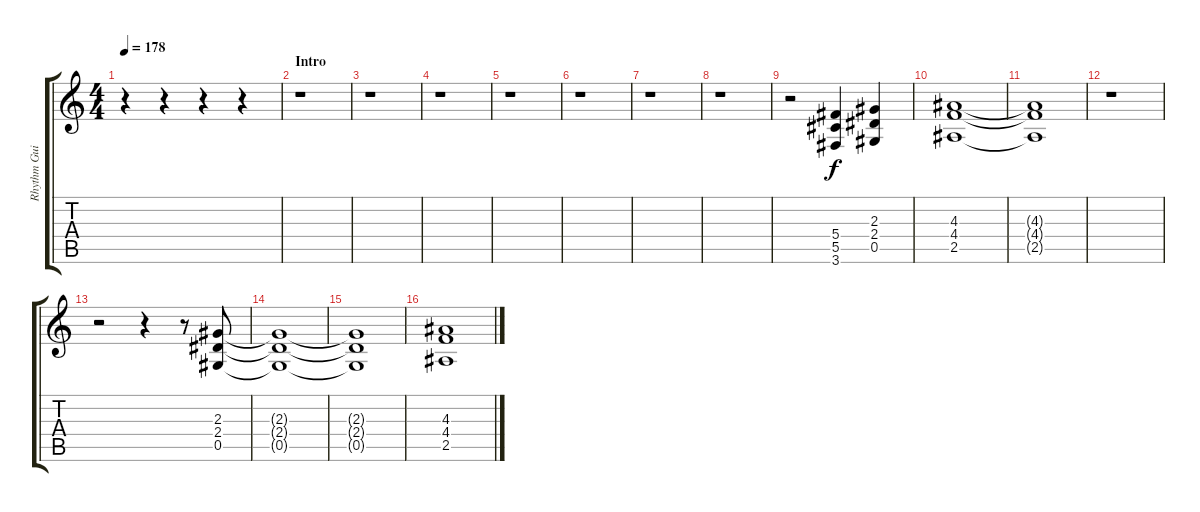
\track ("Rhythm Guitar 2 " "Rhythm Gui") {instrument distortionguitar}
\staff {score tabs}
\tuning (Eb4 Bb3 Gb3 Db3 Ab2 Eb2) {hide}
\ts (4 4)
\tempo 178
\clef g2
\ks c
r.4{dy f instrument distortionguitar} r.4 r.4 r.4 |
\section ("" "Intro")
r.1 |
r.1 |
r.1 |
r.1 |
r.1 |
r.1 |
r.1 |
r.2 (5.4 5.5 3.6).4 (2.3 2.4 0.5).4 |
(4.3 4.4 2.5).1 |
(4.3{t} 4.4{t} 2.5{t}).1 |
r.1 |
r.2 r.4 r.8 (2.3 2.4 0.5).8 |
(2.3{t} 2.4{t} 0.5{t}).1 |
(2.3{t} 2.4{t} 0.5{t}).1 |
(4.3 4.4 2.5).1
